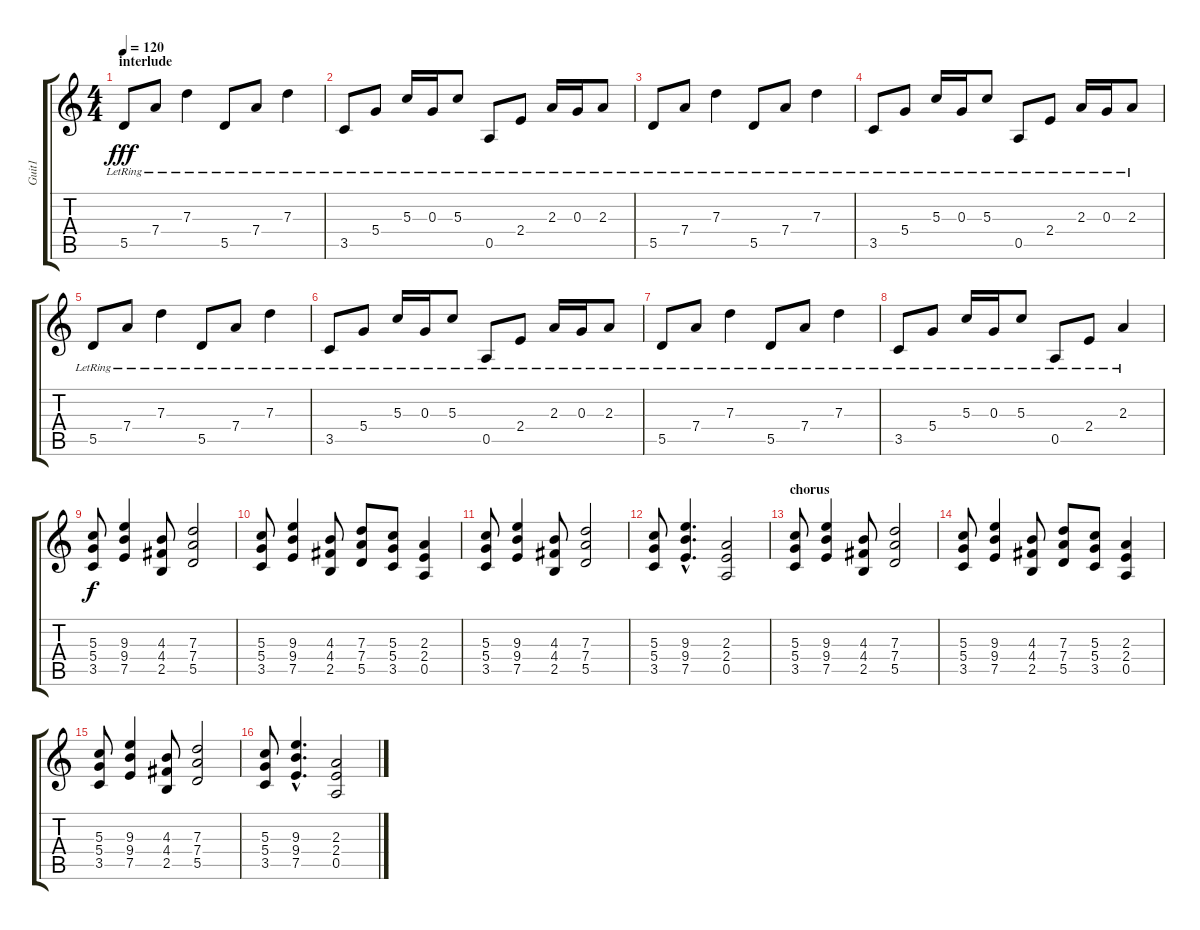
\track ("Guit1" "Guit1") {instrument electricguitarclean}
\staff {score tabs}
\tuning (E4 B3 G3 D3 A2 E2) {hide}
\ts (4 4)
\section ("" "interlude")
\tempo 120
\clef g2
\ks c
5.5{lr}.8{dy fff} 7.4{lr}.8 7.3{lr}.4 5.5{lr}.8 7.4{lr}.8 7.3{lr}.4 |
3.5{lr}.8 5.4{lr}.8 5.3{lr}.16 0.3{lr}.16 5.3{lr}.8 0.5{lr}.8 2.4{lr}.8 2.3{lr}.16 0.3{lr}.16 2.3{lr}.8 |
5.5{lr}.8 7.4{lr}.8 7.3{lr}.4 5.5{lr}.8 7.4{lr}.8 7.3{lr}.4 |
3.5{lr}.8 5.4{lr}.8 5.3{lr}.16 0.3{lr}.16 5.3{lr}.8 0.5{lr}.8 2.4{lr}.8 2.3{lr}.16 0.3{lr}.16 2.3{lr}.8 |
5.5{lr}.8 7.4{lr}.8 7.3{lr}.4 5.5{lr}.8 7.4{lr}.8 7.3{lr}.4 |
3.5{lr}.8 5.4{lr}.8 5.3{lr}.16 0.3{lr}.16 5.3{lr}.8 0.5{lr}.8 2.4{lr}.8 2.3{lr}.16 0.3{lr}.16 2.3{lr}.8 |
5.5{lr}.8 7.4{lr}.8 7.3{lr}.4 5.5{lr}.8 7.4{lr}.8 7.3{lr}.4 |
3.5{lr}.8 5.4{lr}.8 5.3{lr}.16 0.3{lr}.16 5.3{lr}.8 0.5{lr}.8 2.4{lr}.8 2.3{lr}.4 |
(5.3 5.4 3.5).8{dy f instrument overdrivenguitar} (9.3 9.4 7.5).4 (4.3 4.4 2.5).8 (7.3 7.4 5.5).2 |
(5.3 5.4 3.5).8 (9.3 9.4 7.5).4 (4.3 4.4 2.5).8 (7.3 7.4 5.5).8 (5.3 5.4 3.5).8 (2.3 2.4 0.5).4 |
(5.3 5.4 3.5).8 (9.3 9.4 7.5).4 (4.3 4.4 2.5).8 (7.3 7.4 5.5).2 |
(5.3 5.4 3.5).8 (9.3{hac} 9.4{hac} 7.5{hac}).4{d} (2.3 2.4 0.5).2 |
\section ("" "chorus")
(5.3 5.4 3.5).8{instrument overdrivenguitar} (9.3 9.4 7.5).4 (4.3 4.4 2.5).8 (7.3 7.4 5.5).2 |
(5.3 5.4 3.5).8 (9.3 9.4 7.5).4 (4.3 4.4 2.5).8 (7.3 7.4 5.5).8 (5.3 5.4 3.5).8 (2.3 2.4 0.5).4 |
(5.3 5.4 3.5).8 (9.3 9.4 7.5).4 (4.3 4.4 2.5).8 (7.3 7.4 5.5).2 |
(5.3 5.4 3.5).8 (9.3{hac} 9.4{hac} 7.5{hac}).4{d} (2.3 2.4 0.5).2
